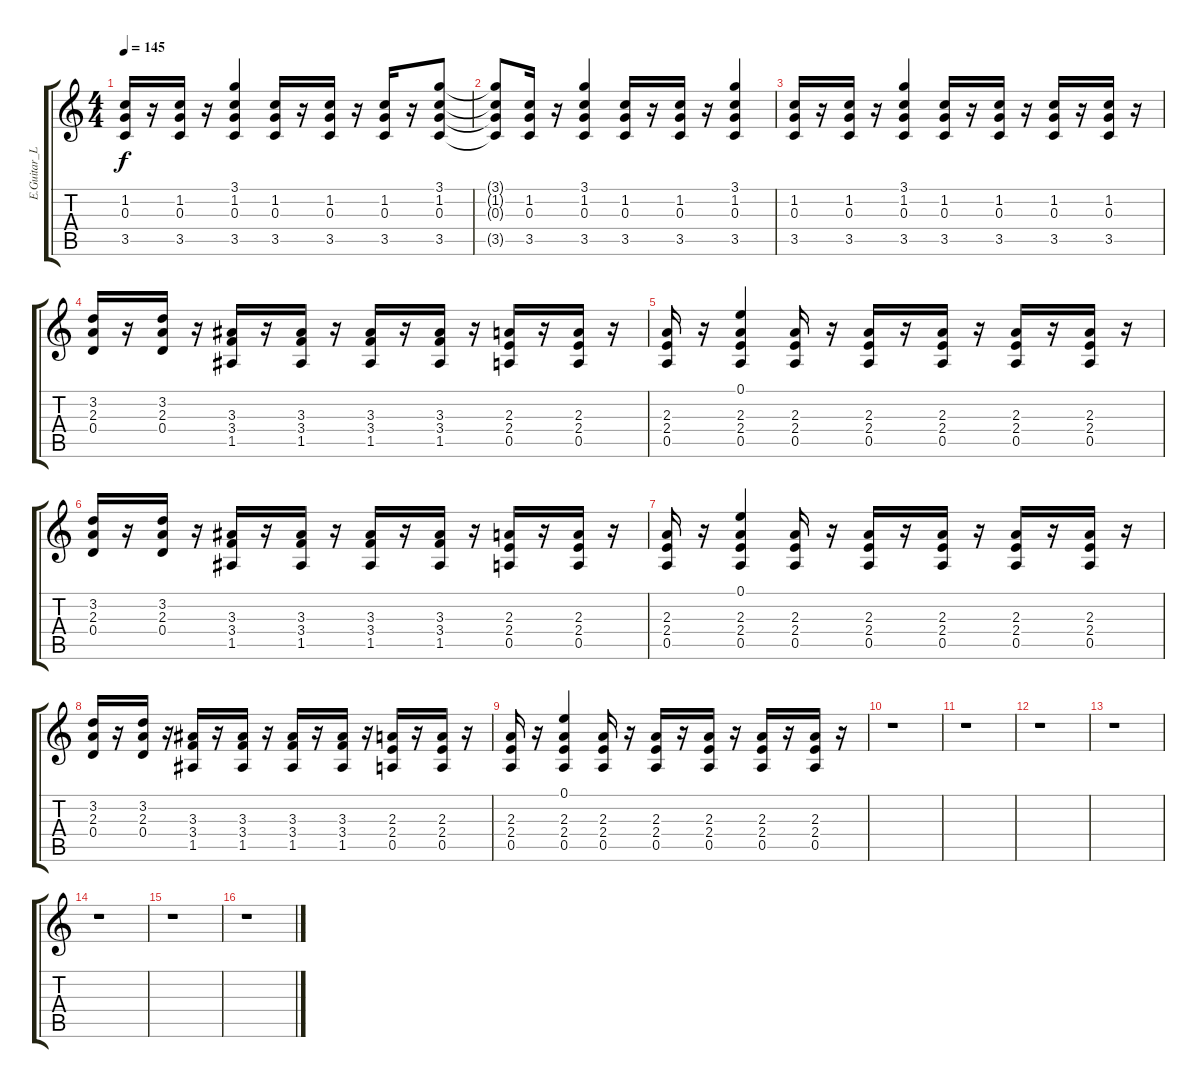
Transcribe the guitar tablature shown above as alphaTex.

\track ("E.Guitar_L" "E.Guitar_L") {instrument overdrivenguitar}
\staff {score tabs}
\tuning (E4 B3 G3 D3 A2 E2) {hide}
\ts (4 4)
\tempo 145
\clef g2
\ks c
(1.2 0.3 3.5).16{dy f} r.16 (1.2 0.3 3.5).16 r.16 (3.1 1.2 0.3 3.5).4 (1.2 0.3 3.5).16 r.16 (1.2 0.3 3.5).16 r.16 (1.2 0.3 3.5).16 r.16 (3.1 1.2 0.3 3.5).8 |
(3.1{t} 1.2{t} 0.3{t} 3.5{t}).8 (1.2 0.3 3.5).16 r.16 (3.1 1.2 0.3 3.5).4 (1.2 0.3 3.5).16 r.16 (1.2 0.3 3.5).16 r.16 (3.1 1.2 0.3 3.5).4 |
(1.2 0.3 3.5).16 r.16 (1.2 0.3 3.5).16 r.16 (3.1 1.2 0.3 3.5).4 (1.2 0.3 3.5).16 r.16 (1.2 0.3 3.5).16 r.16 (1.2 0.3 3.5).16 r.16 (1.2 0.3 3.5).16 r.16 |
(3.2 2.3 0.4).16 r.16 (3.2 2.3 0.4).16 r.16 (3.3 3.4 1.5).16 r.16 (3.3 3.4 1.5).16 r.16 (3.3 3.4 1.5).16 r.16 (3.3 3.4 1.5).16 r.16 (2.3 2.4 0.5).16 r.16 (2.3 2.4 0.5).16 r.16 |
(2.3 2.4 0.5).16 r.16 (0.1 2.3 2.4 0.5).4 (2.3 2.4 0.5).16 r.16 (2.3 2.4 0.5).16 r.16 (2.3 2.4 0.5).16 r.16 (2.3 2.4 0.5).16 r.16 (2.3 2.4 0.5).16 r.16 |
(3.2 2.3 0.4).16 r.16 (3.2 2.3 0.4).16 r.16 (3.3 3.4 1.5).16 r.16 (3.3 3.4 1.5).16 r.16 (3.3 3.4 1.5).16 r.16 (3.3 3.4 1.5).16 r.16 (2.3 2.4 0.5).16 r.16 (2.3 2.4 0.5).16 r.16 |
(2.3 2.4 0.5).16 r.16 (0.1 2.3 2.4 0.5).4 (2.3 2.4 0.5).16 r.16 (2.3 2.4 0.5).16 r.16 (2.3 2.4 0.5).16 r.16 (2.3 2.4 0.5).16 r.16 (2.3 2.4 0.5).16 r.16 |
(3.2 2.3 0.4).16 r.16 (3.2 2.3 0.4).16 r.16 (3.3 3.4 1.5).16 r.16 (3.3 3.4 1.5).16 r.16 (3.3 3.4 1.5).16 r.16 (3.3 3.4 1.5).16 r.16 (2.3 2.4 0.5).16 r.16 (2.3 2.4 0.5).16 r.16 |
(2.3 2.4 0.5).16 r.16 (0.1 2.3 2.4 0.5).4 (2.3 2.4 0.5).16 r.16 (2.3 2.4 0.5).16 r.16 (2.3 2.4 0.5).16 r.16 (2.3 2.4 0.5).16 r.16 (2.3 2.4 0.5).16 r.16 |
r.1 |
r.1 |
r.1 |
r.1 |
r.1 |
r.1 |
r.1
